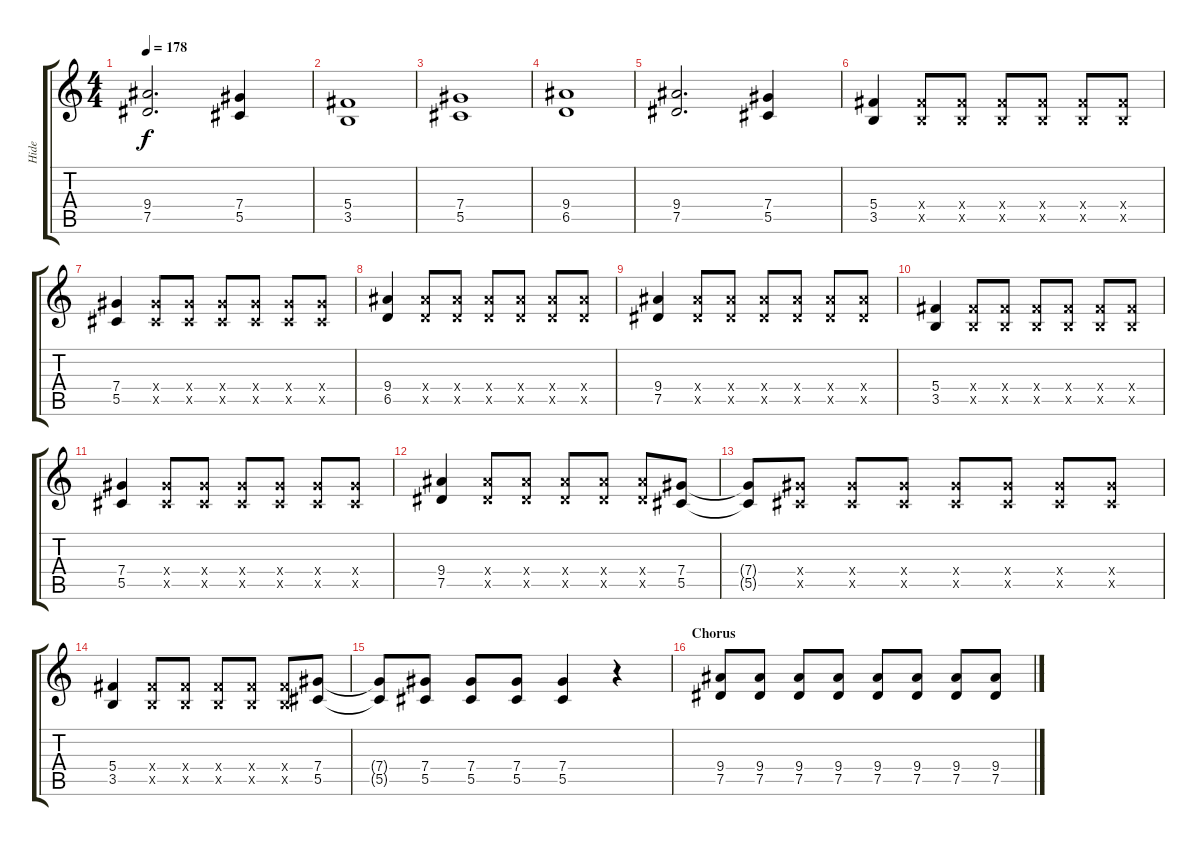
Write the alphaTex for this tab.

\track ("Hide" "Hide") {instrument distortionguitar}
\staff {score tabs}
\tuning (Eb4 Bb3 Gb3 Db3 Ab2 Eb2) {hide}
\ts (4 4)
\tempo 178
\clef g2
\ks c
(9.4 7.5).2{d dy f} (7.4 5.5).4 |
(5.4 3.5).1 |
(7.4 5.5).1 |
(9.4 6.5).1 |
(9.4 7.5).2{d} (7.4 5.5).4 |
(5.4 3.5).4 (5.4{x} 3.5{x}).8 (5.4{x} 3.5{x}).8 (5.4{x} 3.5{x}).8 (5.4{x} 3.5{x}).8 (5.4{x} 3.5{x}).8 (5.4{x} 3.5{x}).8 |
(7.4 5.5).4 (7.4{x} 5.5{x}).8 (7.4{x} 5.5{x}).8 (7.4{x} 5.5{x}).8 (7.4{x} 5.5{x}).8 (7.4{x} 5.5{x}).8 (7.4{x} 5.5{x}).8 |
(9.4 6.5).4 (9.4{x} 6.5{x}).8 (9.4{x} 6.5{x}).8 (9.4{x} 6.5{x}).8 (9.4{x} 6.5{x}).8 (9.4{x} 6.5{x}).8 (9.4{x} 6.5{x}).8 |
(9.4 7.5).4 (9.4{x} 7.5{x}).8 (9.4{x} 7.5{x}).8 (9.4{x} 7.5{x}).8 (9.4{x} 7.5{x}).8 (9.4{x} 7.5{x}).8 (9.4{x} 7.5{x}).8 |
(5.4 3.5).4 (5.4{x} 3.5{x}).8 (5.4{x} 3.5{x}).8 (5.4{x} 3.5{x}).8 (5.4{x} 3.5{x}).8 (5.4{x} 3.5{x}).8 (5.4{x} 3.5{x}).8 |
(7.4 5.5).4 (7.4{x} 5.5{x}).8 (7.4{x} 5.5{x}).8 (7.4{x} 5.5{x}).8 (7.4{x} 5.5{x}).8 (7.4{x} 5.5{x}).8 (7.4{x} 5.5{x}).8 |
(9.4 7.5).4 (9.4{x} 7.5{x}).8 (9.4{x} 7.5{x}).8 (9.4{x} 7.5{x}).8 (9.4{x} 7.5{x}).8 (9.4{x} 7.5{x}).8 (7.4 5.5).8 |
(7.4{t} 5.5{t}).8 (7.4{x} 5.5{x}).8 (7.4{x} 5.5{x}).8 (7.4{x} 5.5{x}).8 (7.4{x} 5.5{x}).8 (7.4{x} 5.5{x}).8 (7.4{x} 5.5{x}).8 (7.4{x} 5.5{x}).8 |
(5.4 3.5).4 (5.4{x} 3.5{x}).8 (5.4{x} 3.5{x}).8 (5.4{x} 3.5{x}).8 (5.4{x} 3.5{x}).8 (5.4{x} 3.5{x}).8 (7.4 5.5).8 |
(7.4{t} 5.5{t}).8 (7.4 5.5).8 (7.4 5.5).8 (7.4 5.5).8 (7.4 5.5).4 r.4 |
\section ("" "Chorus")
(9.4 7.5).8 (9.4 7.5).8 (9.4 7.5).8 (9.4 7.5).8 (9.4 7.5).8 (9.4 7.5).8 (9.4 7.5).8 (9.4 7.5).8
